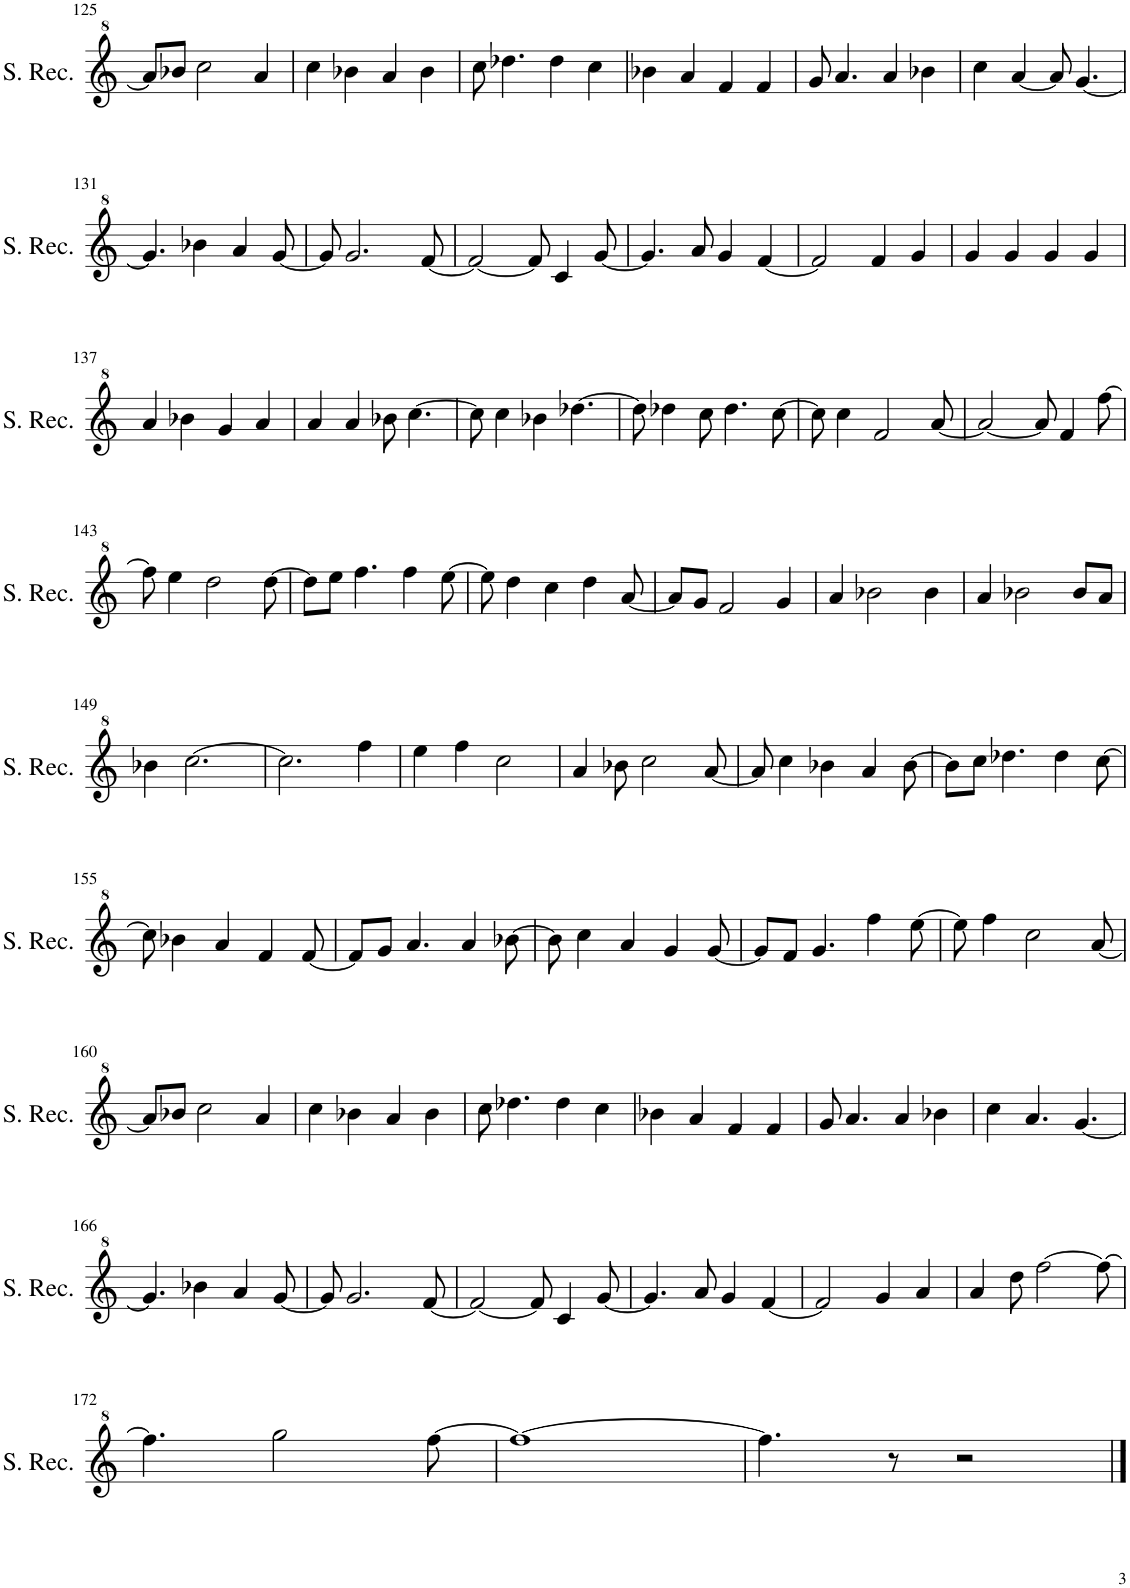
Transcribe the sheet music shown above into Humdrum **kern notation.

**kern
*part1
*staff1
*I"Soprano Recorder
*I'S. Rec.
!!LO:PB:g=z
*clefG^2
*k[]
*M4/4
=125
8aa/L]
8bb-X/J
2ccc\
4aa/
=126
4ccc\
4bb-X\
4aa/
4bb-\
=127
8ccc\
4.ddd-X\
4ddd-\
4ccc\
=128
4bb-X\
4aa/
4ff/
4ff/
=129
8gg/
4.aa/
4aa/
4bb-X\
=130
4ccc\
[4aa/
8aa/]
[4.gg/
!!LO:LB:g=z
=131
4.gg/]
4bb-X\
4aa/
[8gg/
=132
8gg/]
2.gg/
[8ff/
=133
2ff/_
8ff/]
4cc/
[8gg/
=134
4.gg/]
8aa/
4gg/
[4ff/
=135
2ff/]
4ff/
4gg/
=136
4gg/
4gg/
4gg/
4gg/
!!LO:LB:g=z
=137
4aa/
4bb-X\
4gg/
4aa/
=138
4aa/
4aa/
8bb-X\
[4.ccc\
=139
8ccc\]
4ccc\
4bb-X\
[4.ddd-X\
=140
8ddd-\]
4ddd-X\
8ccc\
4.ddd-\
[8ccc\
=141
8ccc\]
4ccc\
2ff/
[8aa/
=142
2aa/_
8aa/]
4ff/
[8fff\
!!LO:LB:g=z
=143
8fff\]
4eee\
2ddd\
[8ddd\
=144
8ddd\L]
8eee\J
4.fff\
4fff\
[8eee\
=145
8eee\]
4ddd\
4ccc\
4ddd\
[8aa/
=146
8aa/L]
8gg/J
2ff/
4gg/
=147
4aa/
2bb-X\
4bb-\
=148
4aa/
2bb-X\
8bb-/L
8aa/J
!!LO:LB:g=z
=149
4bb-X\
[2.ccc\
=150
2.ccc\]
4fff\
=151
4eee\
4fff\
2ccc\
=152
4aa/
8bb-X\
2ccc\
[8aa/
=153
8aa/]
4ccc\
4bb-X\
4aa/
[8bb-\
=154
8bb-\L]
8ccc\J
4.ddd-X\
4ddd-\
[8ccc\
!!LO:LB:g=z
=155
8ccc\]
4bb-X\
4aa/
4ff/
[8ff/
=156
8ff/L]
8gg/J
4.aa/
4aa/
[8bb-X\
=157
8bb-\]
4ccc\
4aa/
4gg/
[8gg/
=158
8gg/L]
8ff/J
4.gg/
4fff\
[8eee\
=159
8eee\]
4fff\
2ccc\
[8aa/
!!LO:LB:g=z
=160
8aa/L]
8bb-X/J
2ccc\
4aa/
=161
4ccc\
4bb-X\
4aa/
4bb-\
=162
8ccc\
4.ddd-X\
4ddd-\
4ccc\
=163
4bb-X\
4aa/
4ff/
4ff/
=164
8gg/
4.aa/
4aa/
4bb-X\
=165
4ccc\
4.aa/
[4.gg/
!!LO:LB:g=z
=166
4.gg/]
4bb-X\
4aa/
[8gg/
=167
8gg/]
2.gg/
[8ff/
=168
2ff/_
8ff/]
4cc/
[8gg/
=169
4.gg/]
8aa/
4gg/
[4ff/
=170
2ff/]
4gg/
4aa/
=171
4aa/
8ddd\
[2fff\
8fff\_
!!LO:LB:g=z
=172
4.fff\]
2ggg\
[8fff\
=173
1fff_
=174
4.fff\]
8r
2r
==
*-
